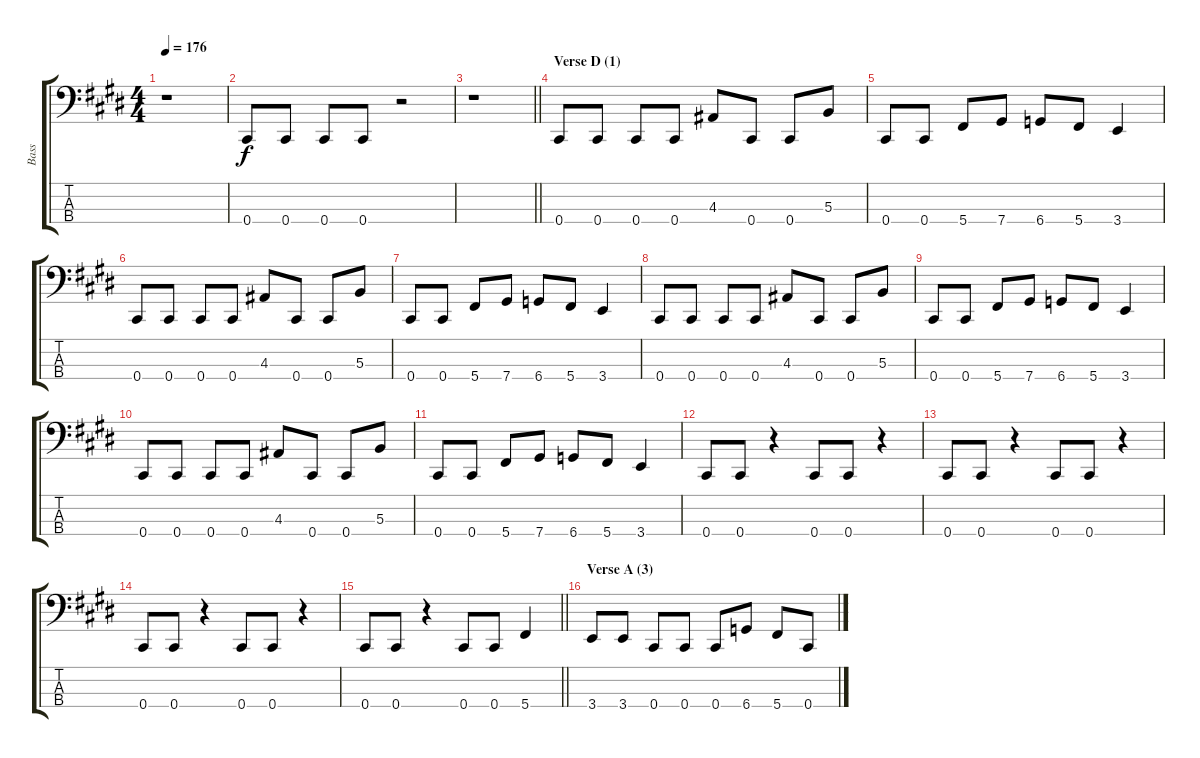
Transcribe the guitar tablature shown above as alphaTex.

\track ("Bass" "Bass") {instrument electricbasspick}
\staff {score tabs}
\tuning (E2 B1 Gb1 Db1) {hide}
\ts (4 4)
\tempo 176
\clef f4
\ks c#minor
r.1{dy f} |
0.4.8 0.4.8 0.4.8 0.4.8 r.2 |
\barLineRight lightlight
r.1 |
\section ("" "Verse D (1)")
0.4.8 0.4.8 0.4.8 0.4.8 4.3.8 0.4.8 0.4.8 5.3.8 |
0.4.8 0.4.8 5.4.8 7.4.8 6.4.8 5.4.8 3.4.4 |
0.4.8 0.4.8 0.4.8 0.4.8 4.3.8 0.4.8 0.4.8 5.3.8 |
0.4.8 0.4.8 5.4.8 7.4.8 6.4.8 5.4.8 3.4.4 |
0.4.8 0.4.8 0.4.8 0.4.8 4.3.8 0.4.8 0.4.8 5.3.8 |
0.4.8 0.4.8 5.4.8 7.4.8 6.4.8 5.4.8 3.4.4 |
0.4.8 0.4.8 0.4.8 0.4.8 4.3.8 0.4.8 0.4.8 5.3.8 |
0.4.8 0.4.8 5.4.8 7.4.8 6.4.8 5.4.8 3.4.4 |
0.4.8 0.4.8 r.4 0.4.8 0.4.8 r.4 |
0.4.8 0.4.8 r.4 0.4.8 0.4.8 r.4 |
0.4.8 0.4.8 r.4 0.4.8 0.4.8 r.4 |
\barLineRight lightlight
0.4.8 0.4.8 r.4 0.4.8 0.4.8 5.4.4 |
\section ("" "Verse A (3)")
3.4.8 3.4.8 0.4.8 0.4.8 0.4.8 6.4.8 5.4.8 0.4.8
